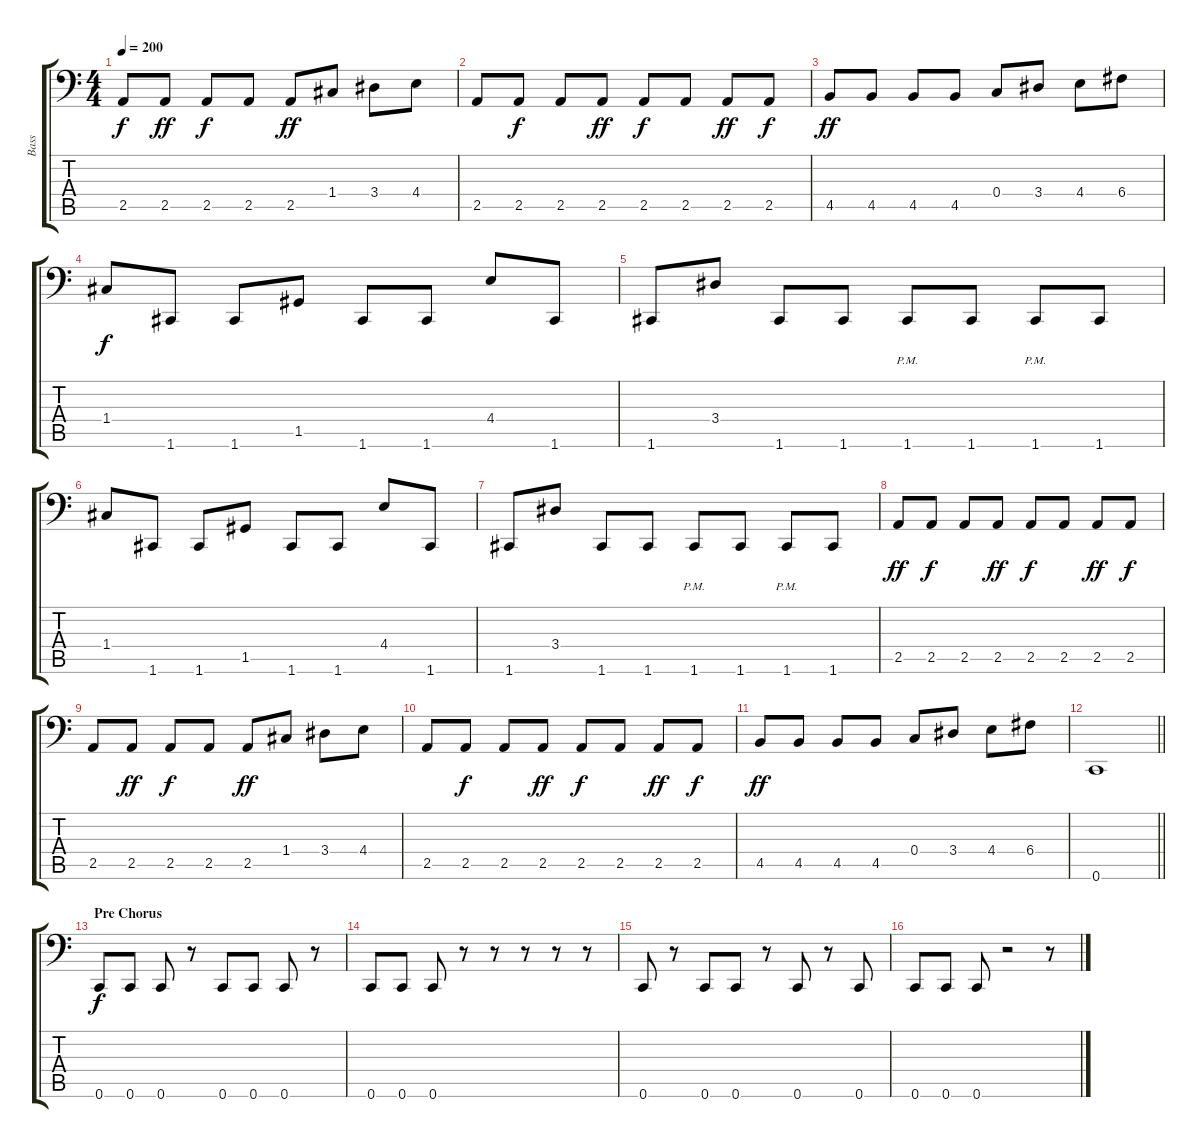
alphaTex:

\track ("Bass" "Bass") {instrument electricbasspick}
\staff {score tabs}
\tuning (D3 A2 F2 C2 G1 C1) {hide}
\ts (4 4)
\tempo 200
\clef f4
\ks c
2.5.8{dy f} 2.5.8{dy ff} 2.5.8{dy f} 2.5.8 2.5.8{dy ff} 1.4.8 3.4.8 4.4.8 |
2.5.8 2.5.8{dy f} 2.5.8 2.5.8{dy ff} 2.5.8{dy f} 2.5.8 2.5.8{dy ff} 2.5.8{dy f} |
4.5.8{dy ff} 4.5.8 4.5.8 4.5.8 0.4.8 3.4.8 4.4.8 6.4.8 |
1.4.8{dy f} 1.6.8 1.6.8 1.5.8 1.6.8 1.6.8 4.4.8 1.6.8 |
1.6.8 3.4.8 1.6.8 1.6.8 1.6{pm}.8 1.6.8 1.6{pm}.8 1.6.8 |
1.4.8 1.6.8 1.6.8 1.5.8 1.6.8 1.6.8 4.4.8 1.6.8 |
1.6.8 3.4.8 1.6.8 1.6.8 1.6{pm}.8 1.6.8 1.6{pm}.8 1.6.8 |
2.5.8{dy ff} 2.5.8{dy f} 2.5.8 2.5.8{dy ff} 2.5.8{dy f} 2.5.8 2.5.8{dy ff} 2.5.8{dy f} |
2.5.8 2.5.8{dy ff} 2.5.8{dy f} 2.5.8 2.5.8{dy ff} 1.4.8 3.4.8 4.4.8 |
2.5.8 2.5.8{dy f} 2.5.8 2.5.8{dy ff} 2.5.8{dy f} 2.5.8 2.5.8{dy ff} 2.5.8{dy f} |
4.5.8{dy ff} 4.5.8 4.5.8 4.5.8 0.4.8 3.4.8 4.4.8 6.4.8 |
\barLineRight lightlight
0.6.1 |
\section ("" "Pre Chorus")
0.6.8{dy f} 0.6.8 0.6.8 r.8 0.6.8 0.6.8 0.6.8 r.8 |
0.6.8 0.6.8 0.6.8 r.8 r.8 r.8 r.8 r.8 |
0.6.8 r.8 0.6.8 0.6.8 r.8 0.6.8 r.8 0.6.8 |
0.6.8 0.6.8 0.6.8 r.2 r.8
